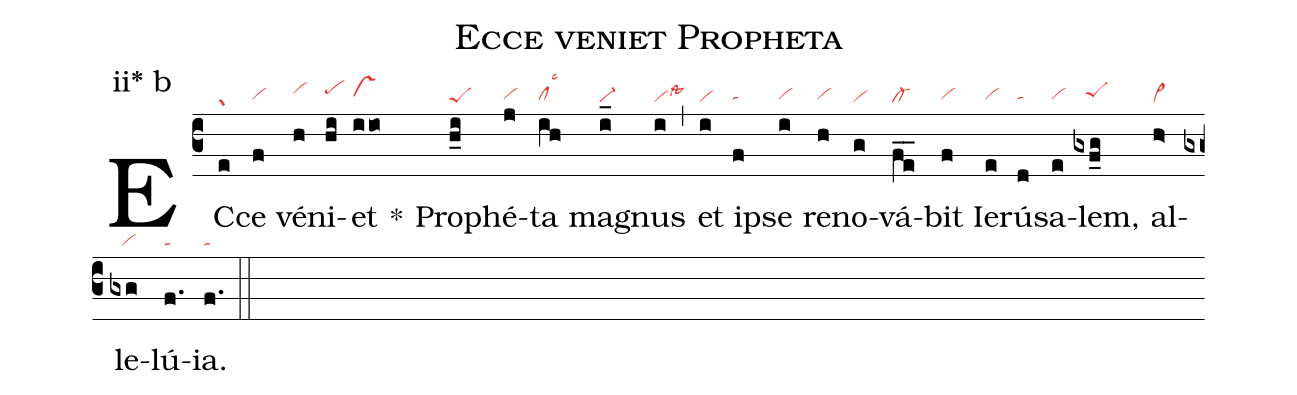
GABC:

name: Ecce veniet Propheta;
annotation: ii* b;
mode: 2;
nabc-lines: 1;
%%
(c3)
EC(e|gr)ce(f|vihg) vé(h|vihi)ni(hi|pehi)et(iio|vshh) *()
Pro(h_i|peS)phé(j|vihg)ta(ih|clhglsc3) mag(i_|vi-)nus(i|vilssta3) (,)
et(i|vi) i(f|tahg)pse(i|vihg) re(h|vihg)no(g|vi)vá(f_e_|cl-)bit(f|vihg)
Ie(e|vihg)rú(d|tahg)sa(e|vihg)lem,(gxf_g|///peShh) al(h>|vi>)le(gxg|///vi)lú(f.|ta)ia.(f.|ta) (::)
